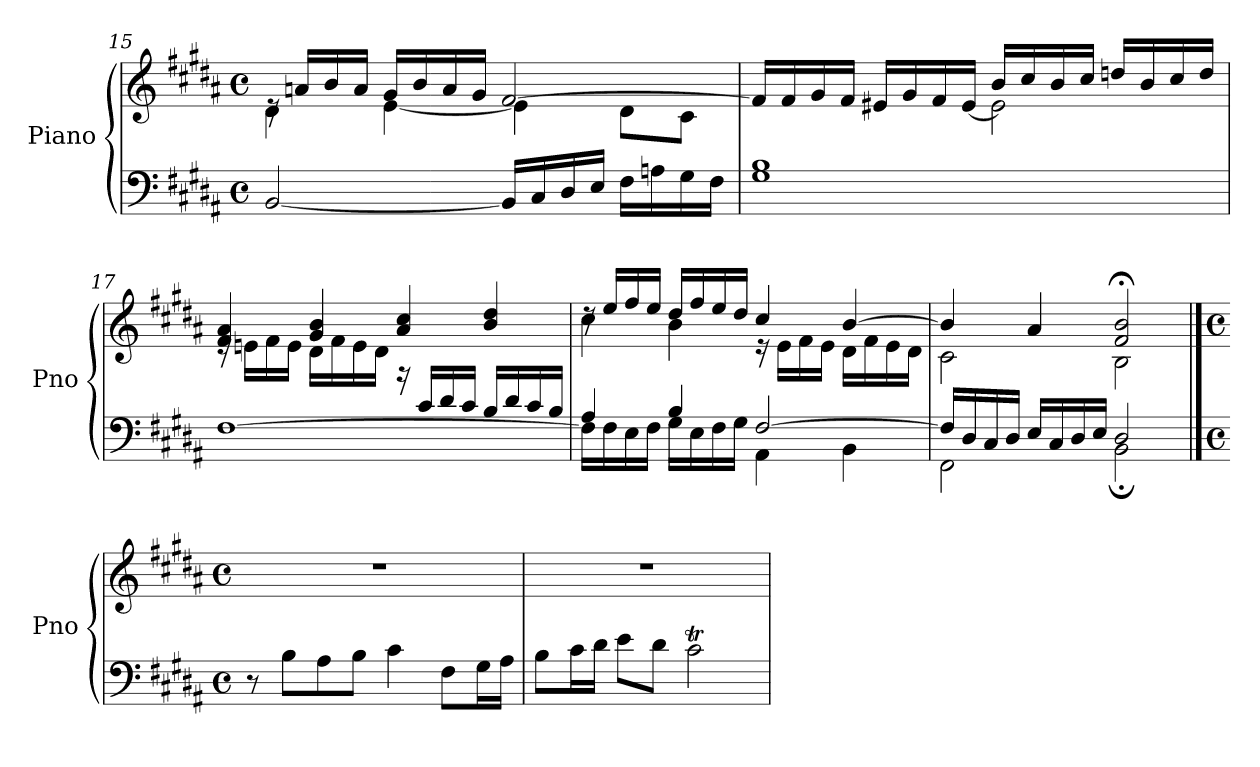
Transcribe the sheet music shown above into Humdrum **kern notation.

**kern	**kern
*part1	*part1
*staff2	*staff1
*I"Piano	*
*I'Pno	*
*clefF4	*clefG2
*k[f#c#g#d#a#]	*k[f#c#g#d#a#]
*M4/4	*M4/4
*met(c)	*met(c)
=15	=15
*	*^
[2BB/	16re	4d#\
.	16an/LL	.
.	16b/	.
.	16a/JJ	.
.	16g#/LL	[4e\
.	16b/	.
.	16a/	.
.	16g#/JJ	.
16BB/LL]	[2f#/	4e\]
16C#/	.	.
16D#/	.	.
16E/JJ	.	.
16F#\LL	.	8d#\L
16An\	.	.
16G#\	.	8c#\J
16F#\JJ	.	.
=16	=16	=16
1G# 1B	16f#/LL]	2ryy
.	16f#/	.
.	16g#/	.
.	16f#/JJ	.
.	16e#X/LL	.
.	16g#/	.
.	16f#/	.
.	[16e#/JJ	.
.	2e#\]	16b/LL
.	.	16cc#/
.	.	16b/
.	.	16cc#/JJ
.	.	16ddn/LL
.	.	16b/
.	.	16cc#/
.	.	16dd/JJ
!!LO:LB:g=z	!!
=17	=17	=17
*^	*	*
[1F#	2ryy	4f#/ 4a#/	16re
.	.	.	16en\LL
.	.	.	16f#\
.	.	.	16e\JJ
.	.	4g#/ 4b/	16d#\LL
.	.	.	16f#\
.	.	.	16e\
.	.	.	16d#\JJ
.	16rb	4a#/ 4cc#/	2ryy
.	16c#/LL	.	.
.	16d#/	.	.
.	16c#/JJ	.	.
.	16B/LL	4b/ 4dd#/	.
.	16d#/	.	.
.	16c#/	.	.
.	16B/JJ	.	.
=18	=18	=18	=18
16F#\LL]	4A#/	16rdd	4cc#\
16F#\	.	16ee/LL	.
16E\	.	16ff#/	.
16F#\JJ	.	16ee/JJ	.
16G#\LL	4B/	16dd#/LL	4b\
16E\	.	16ff#/	.
16F#\	.	16ee/	.
16G#\JJ	.	16dd#/JJ	.
[2F#/	4AA#\	4cc#/	16r
.	.	.	16e\LL
.	.	.	16f#\
.	.	.	16e\JJ
.	4BB\	[4b/	16d#\LL
.	.	.	16f#\
.	.	.	16e\
.	.	.	16d#\JJ
=19	=19	=19	=19
16F#/LL]	2FF#\	4b/]	2c#\
16D#/	.	.	.
16C#/	.	.	.
16D#/JJ	.	.	.
16E/LL	.	4a#/	.
16C#/	.	.	.
16D#/	.	.	.
16E/JJ	.	.	.
2D#/	2BB;\	2f#/;< 2b/;<	2B\
*v	*v	*	*
*	*v	*v
!!LO:PB:g=z
==20	==20
*M4/4	*M4/4
*met(c)	*met(c)
*^	*^
!	!	!LO:TX:a:i:t=a 4 voci	!
*v	*v	*	*
*	*v	*v
8r	1r
8B\L	.
8A#\	.
8B\J	.
4c#\	.
8F#\L	.
16G#\L	.
16A#\JJ	.
=21	=21
8B\L	1r
16c#\L	.
16d#\JJ	.
8e\L	.
8d#\J	.
2c#T\	.
=	=
*-	*-
